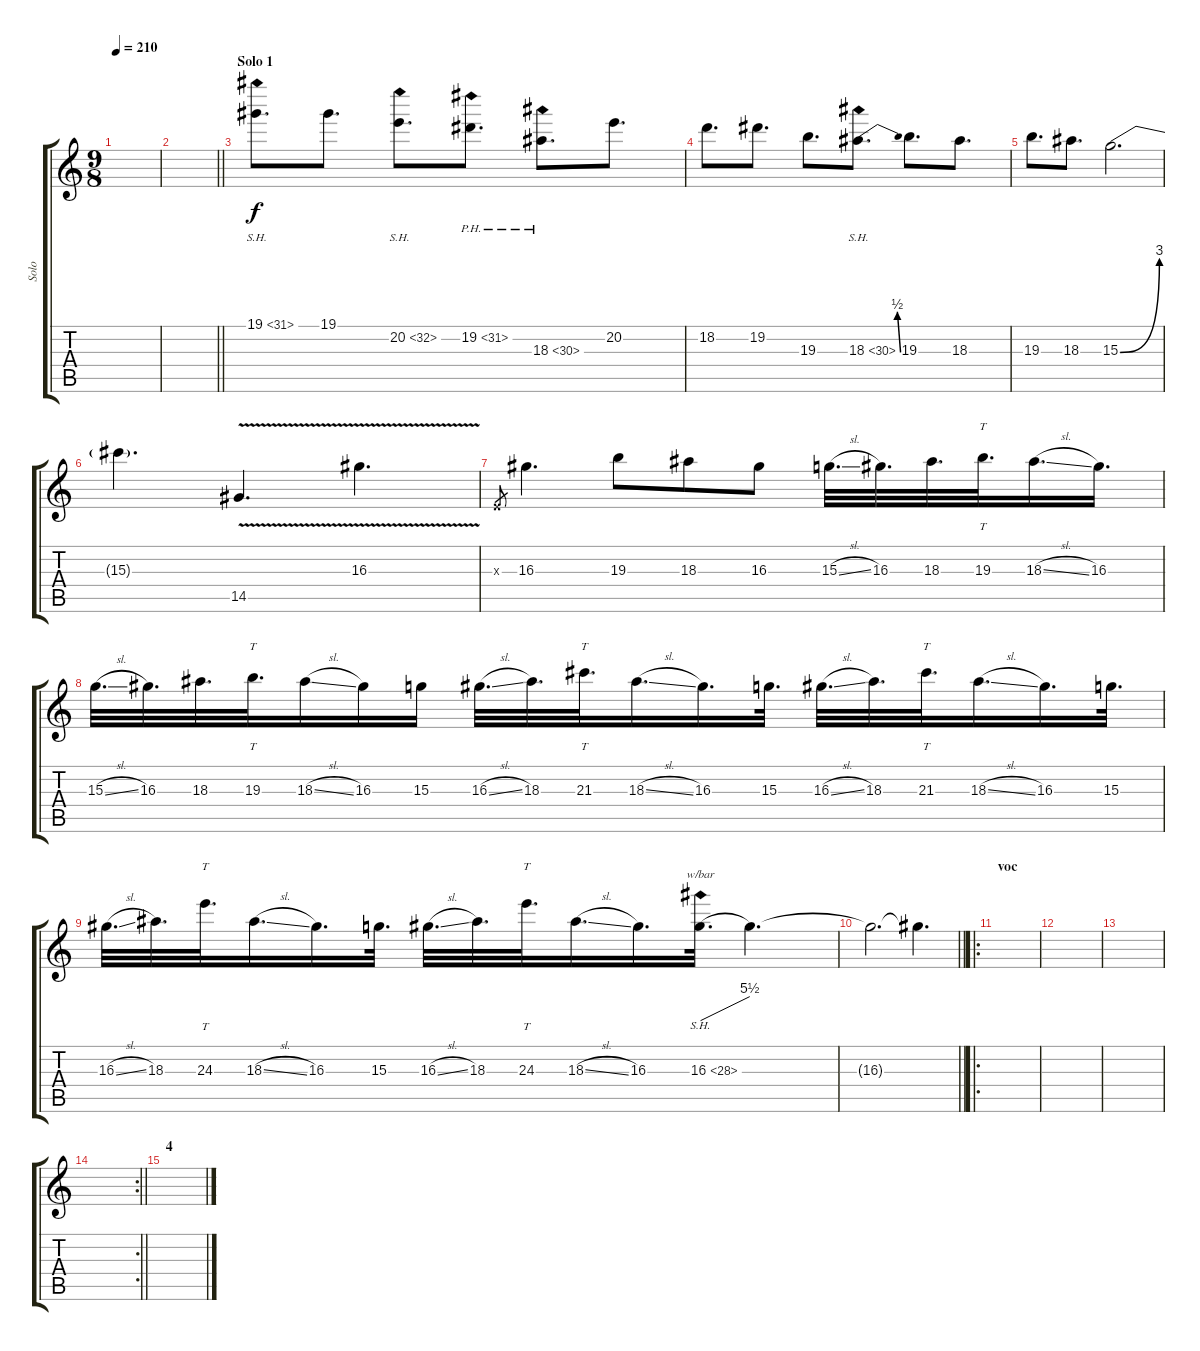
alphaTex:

\track ("Solo" "Solo") {instrument distortionguitar}
\staff {score tabs}
\tuning (Db4 Ab3 E3 B2 Gb2 Db2) {hide}
\ts (9 8)
\tempo 210
\clef g2
\ks c
|
\barLineRight lightlight
|
\section ("" "Solo 1")
19.1{sh 12}.8{d} 19.1.8{d} 20.2{sh 12}.8{d} 19.2{ph 12}.8{d} 18.3{ph 12}.8{d} 20.2.8{d} |
18.2.8{d} 19.2.8{d} 19.3.8{d} 18.3{be (bend 0 0 60 2) sh 12}.8{d} 19.3.8{d} 18.3.8{d} |
19.3.8{d} 18.3.8{d} 15.3{be (bend 0 0 60 12)}.2{d} |
15.3{t}.4{d} 14.5{v}.4{d} 16.3{v}.4{d} |
0.3{x}.8{gr} 16.3.4{d} 19.3.8 18.3.8 16.3.8 15.3{sl}.32{d} 16.3.32{d} 18.3.32{d} 19.3.32{tt d} 18.3{sl}.16{d} 16.3.16{d} |
15.3{sl}.32{d} 16.3.32{d} 18.3.32{d} 19.3.32{tt d} 18.3{sl}.16 16.3.16 15.3.16 16.3{sl}.32{d} 18.3.32{d} 21.3.32{tt d} 18.3{sl}.16{d} 16.3.16{d} 15.3.32{d} 16.3{sl}.32{d} 18.3.32{d} 21.3.32{tt d} 18.3{sl}.16{d} 16.3.16{d} 15.3.32{d} |
16.3{sl}.32{d} 18.3.32{d} 24.3.32{tt d} 18.3{sl}.16{d} 16.3.16{d} 15.3.32{d} 16.3{sl}.32{d} 18.3.32{d} 24.3.32{tt d} 18.3{sl}.16{d} 16.3.16{d} 16.3{sh 12}.32{d tbe (dive default 0 0 60 22)} 16.3{t}.4{d} |
\barLineRight lightlight
16.3{t}.2{d} 16.3{t}.4{d} |
\ro
\section ("" "voc")
|
|
|
\rc 2
\barLineRight lightlight
|
\section ("" "4")
